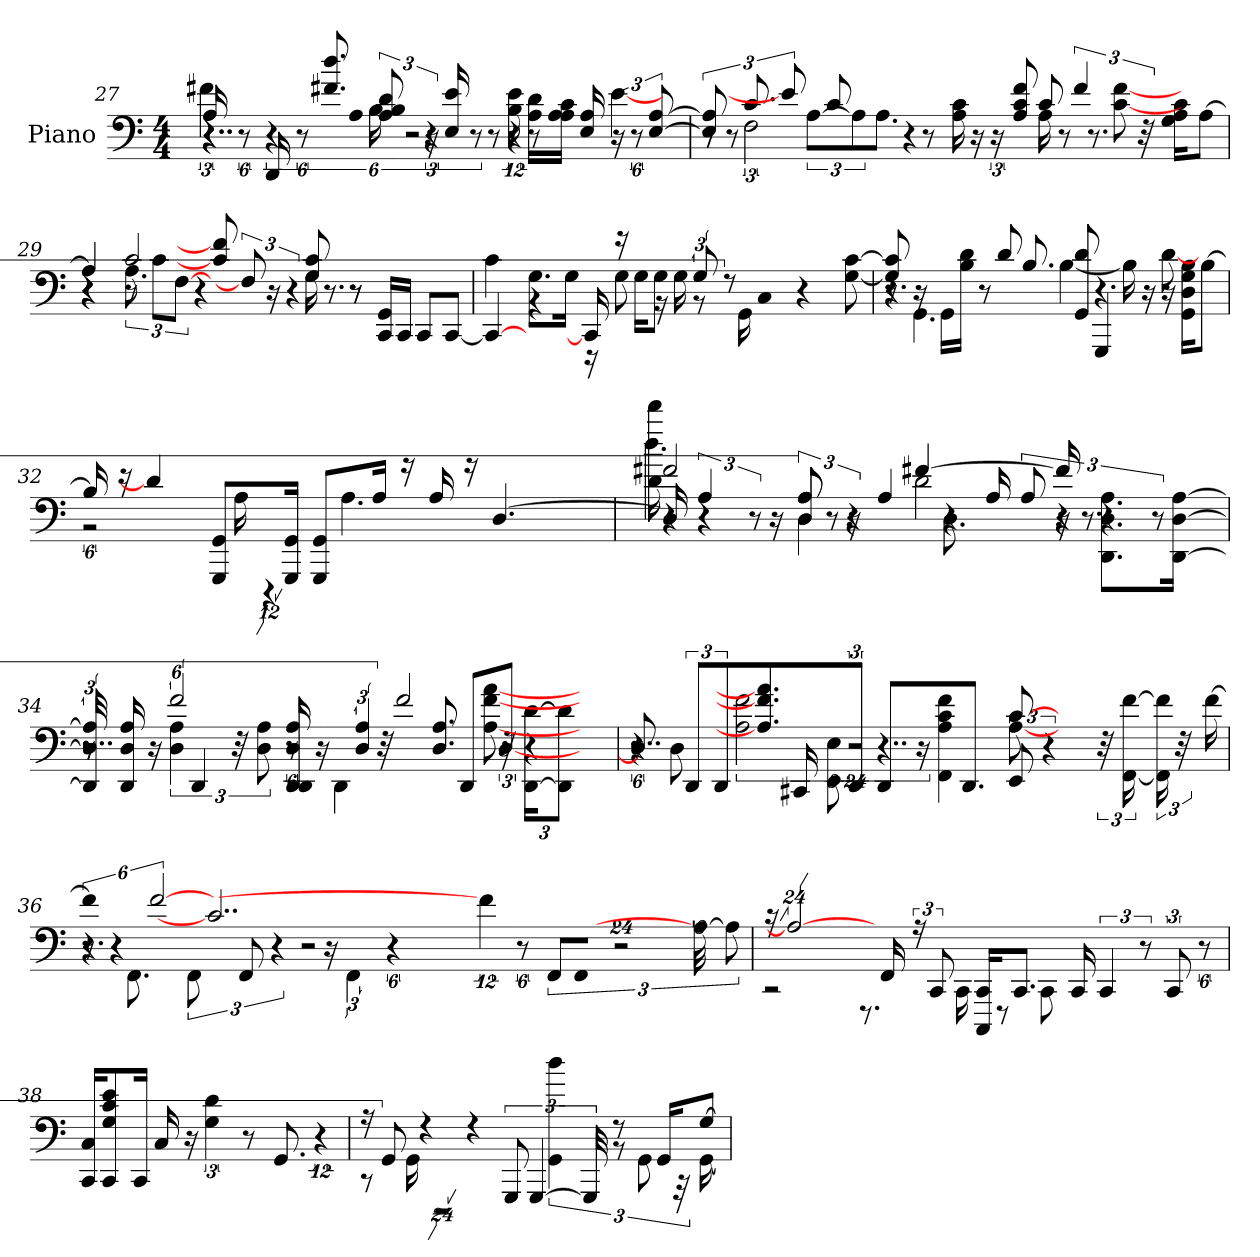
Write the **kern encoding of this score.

**kern
*part1
*staff1
*I"Piano
*I'Pno
*clefF4
*M4/4
=27
*^
*	*^
*	*	*^
16A	6f#X	4..r	4..r
48%5r	.	.	.
16DD	24%5r	.	.
48%5r	.	.	.
8.f#X 8.dd	.	.	.
.	12A	.	.
.	.	12A 12B 12d	16B
.	48%5r	.	.
.	.	.	2r
24r	.	6r	.
16E 16e	16B 16e	.	.
8r	8r	.	.
.	.	48%7r	.
16d\ 16ALL	[4e	.	.
16A\ 16c 16AJJ	.	.	.
.	.	16E 16A	.
24r	.	.	.
.	.	48%5r	.
[12E [12A	.	.	.
*	*	*v	*v
=28	=28	=28
12E] 12A]	8r	8r
12r	.	.
.	3F	8.c
12e]	.	.
[12A\L	.	.
.	.	8c
12A]	.	.
8.A\J	.	.
.	.	4r
.	8r	.
.	16c 16A	.
16r	.	.
.	24r	.
8A 8c 8f	.	.
.	16A	8c
.	8r	.
6f	.	.
.	.	8.r
.	[8c [8f	.
48r	.	.
16G\ 16A 16cKL	.	.
.	6ryy	6ryy
[8A\J	.	.
=29	=29	=29
4A]	4r	4r
12r	8.A	2c
12c\L	.	.
[12F\J	.	.
.	4r	.
8c] 8f]	.	.
12F]	.	.
.	16r	.
6r	.	.
.	16G	8c 8G
.	8.r	.
8r	.	8r
16CC/ 16GGLL	4.ryy	4.ryy
16CC/JJ	.	.
8CC/L	.	.
[8CC/J	.	.
*	*v	*v
=30	=30
4CC_	4c
8.G\L	4r
16G\Jk	.
16CC]	16r
16r	8G
16G\KL	.
8G\J	16r
.	16G
12G	8r
48%5r	.
.	16GG
6C	4ryy
48r	.
[8G [8c	.
.	16ryy
=31	=31
*	*^
8G] 8c]	8r	4.r
16r	4.GG	.
16GG\LL	.	.
16d\ 16BJJ	.	.
8r	.	.
.	.	8d
8.B	.	.
.	[4B	8d 8GG
4GGG	.	4.r
.	16B]	.
.	16r	.
16r	[8d	.
16GG\ 16D 16G 16BKL	.	.
[8B\J	8ryy	8ryy
*	*v	*v
=32	=32
16B]	12%5r
16r	.
4d]	.
8GGG/ 8GGL	.
.	16A
.	48%7r
16GG/ 16GGGJk	.
8GGG/ 8GGL	.
.	4.A
16A/Jk	.
16r	.
16A	.
16r	.
[4.D	.
.	4ryy
.	16ryy
=33	=33
*^	*^
*	*	*^	*
16D]	16d 16ddd	2f#X	4.dd	4r
6A	4r	.	.	.
12r	.	.	.	.
.	.	.	.	16r
12D 12A	4D	.	.	12A
.	.	.	8r	.
24r	.	.	.	6r
4A	.	.	.	.
.	.	[4f#X	2d	.
.	8.D	.	.	48%5r
.	.	.	.	12A
16A	.	.	.	.
16r	4r	16f#]	.	6r
8.D\ 8.A 8.DDL	.	8.r	.	.
.	.	.	.	12r
[16A\ [16DD [16DJk	16ryy	16ryy	16ryy	16ryy
*	*	*	*v	*v
=34	=34	=34	=34
48A] 48DD] 48D]	8r	8r	2..r
16DD 16D 16A	.	.	.
16r	.	.	.
.	6D 6A	12%5f	.
4DD	.	.	.
.	48r	.	.
.	12D 12A	.	.
16A 16DD 16D 16DD	48%5r	.	.
16r	.	.	.
.	4DD	.	.
6A 6D	.	.	.
.	.	48r	.
.	.	3f	.
8.D 8.A	.	.	.
.	8DD/L	.	.
48r	[8D/J	.	[8A [8f [8a
[24DD\ [24dKL	.	48%5r	.
12DD\] 12d]J	.	.	.
.	48ryy	48ryy	48ryy
=35	=35	=35	=35
8D]	8r	12%5r	4..r
12DD/L	8D	.	.
12DD/	.	.	.
.	3A 3f	.	.
8.A] 8.f] 8.a]	.	.	.
.	.	16CC#X	.
.	.	.	8EE 8E
12DD/J	.	48%19r	.
8DD/L	.	.	4..r
.	24r	.	.
.	4FF 4A 4c 4f	.	.
8.DD/J	.	.	.
12EE	[8A	[8c	.
6r	.	.	.
.	4ryy	4ryy	4ryy
48r	.	.	.
[24FF [24f	.	.	.
24FF] 24f]	.	.	.
48r	.	.	.
[16f	16ryy	16ryy	16ryy
*	*	*v	*v
=36	=36	=36
48%5f]	8r	4.r
12r	.	.
.	8.FF	.
[6f	.	.
.	12FF	.
2..c]	.	.
.	.	8FF
.	6r	.
.	.	2r
.	16r	.
.	6FF	.
.	24%5r	.
.	1ryy	1ryy
48%7f]	.	.
48%5r	.	.
12FF/L	.	.
16FF/Jk	.	.
48%17r	.	.
48A_	.	.
8A]	8ryy	8ryy
*	*v	*v
=37	=37
16r	2r
48%23A_	.
.	8.r
16FF	.
24r	.
12CC	.
.	16CC
16CCC/ 16CCKL	.
.	8r
8.CC/J	.
.	8CC
16CC	.
.	48%23ryy
6CC	.
12r	.
12CC	.
48%5r	.
*v	*v
=38
16CC/ 16CKL
8G/ 8CC 8c 8e
16CC/Jk
16C
16r
6G 6d
8r
8.GG
48%7r
=39
*^
16r	8r
12GG	.
.	16GG
6r	.
.	48%19r
48%5r	.
12GGG	.
[6GGG	.
.	6GG 6dd
48GGG]	.
8r	.
.	12r
16GG/KL	.
.	12GG
[8G/J	.
.	48r
.	[16GG
*v	*v
=
*-
